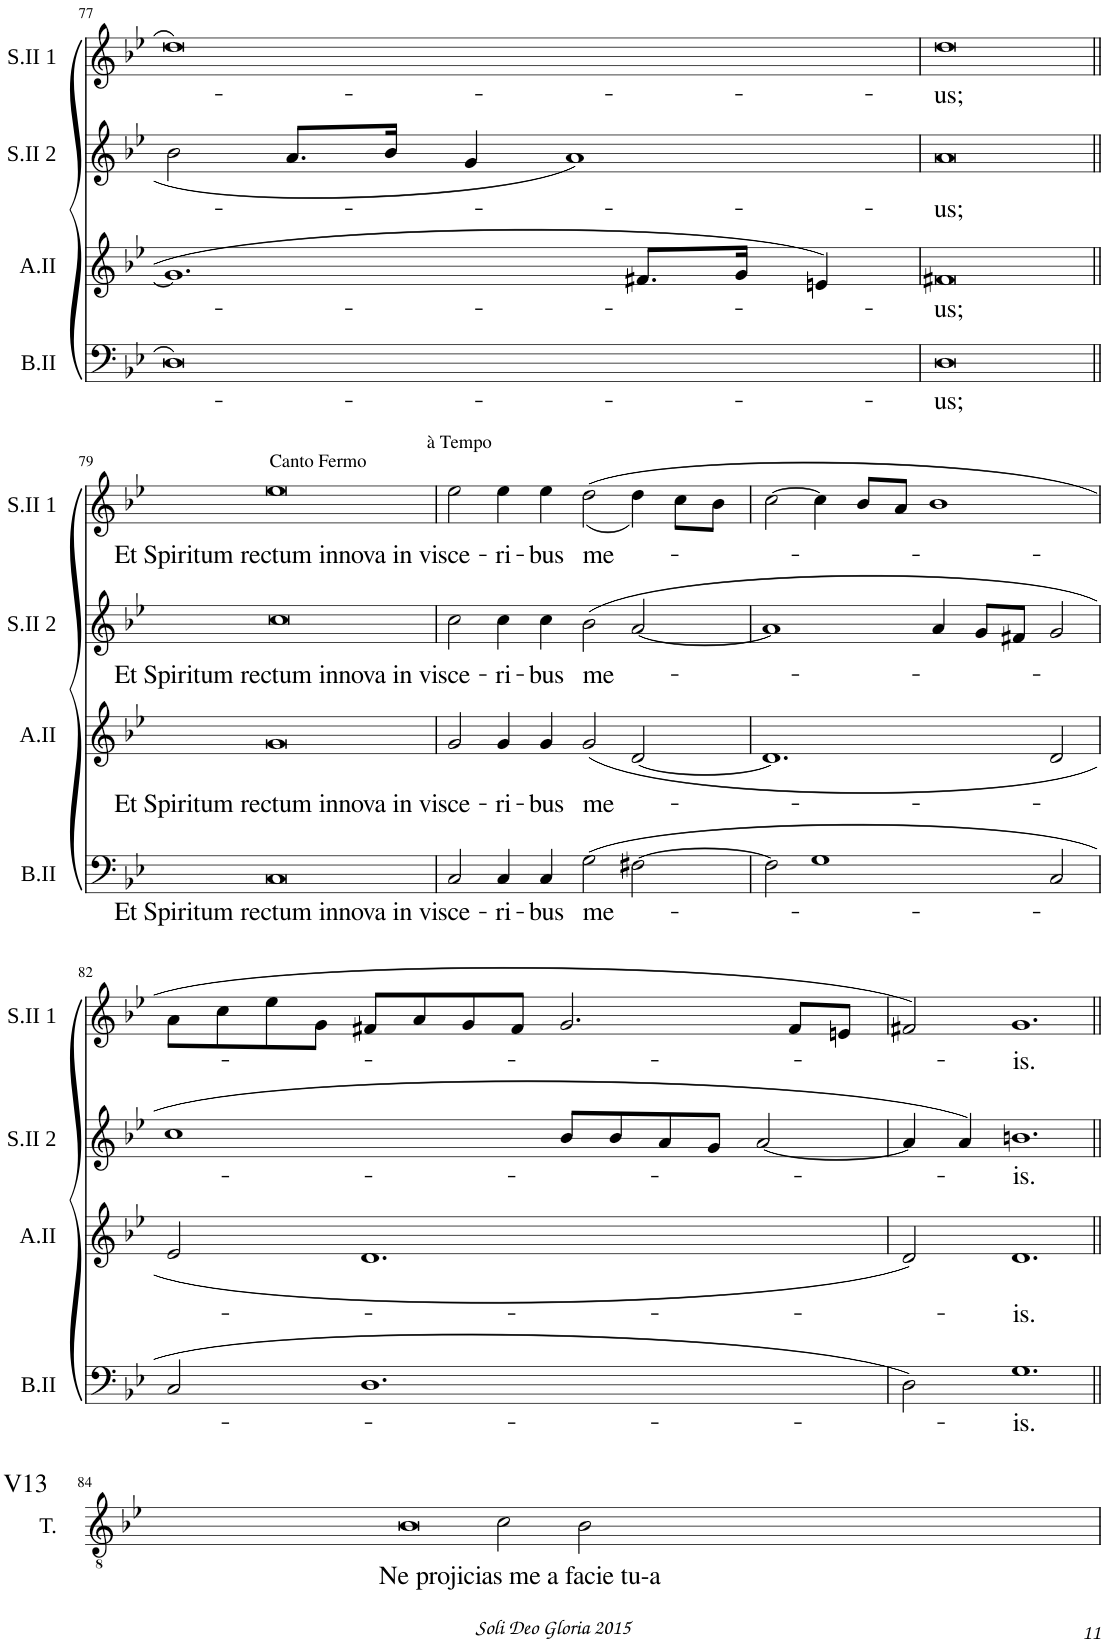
**kern	**text	**kern	**text	**kern	**text	**kern	**text	**kern
*part5	*part5	*part4	*part4	*part3	*part3	*part2	*part2	*part1
*staff5	*staff5	*staff4	*staff4	*staff3	*staff3	*staff2	*staff2	*staff1
*I"Bass II	*	*I"Alto II	*	*I"Soprano II 2	*	*I"Soprano II 1	*	*I"Tenor
*I'B.II	*	*I'A.II	*	*I'S.II 2	*	*I'S.II 1	*	*I'T.
!!LO:PB:g=z
*clefF4	*	*clefG2	*	*clefG2	*	*clefG2	*	*clefGv2
*k[b-e-]	*	*k[b-e-]	*	*k[b-e-]	*	*k[b-e-]	*	*k[b-e-]
*M4/2	*	*M4/2	*	*M4/2	*	*M4/2	*	*M4/2
=77	=77	=77	=77	=77	=77	=77	=77	=77
0D	.	1.g]	.	2b-\	.	0dd	.	0r
.	.	.	.	8.a/L	.	.	.	.
.	.	.	.	16b-/Jk	.	.	.	.
.	.	.	.	4g/	.	.	.	.
.	.	.	.	1a	.	.	.	.
.	.	8.f#X/L	.	.	.	.	.	.
.	.	16g/Jk	.	.	.	.	.	.
.	.	4en/	.	.	.	.	.	.
=78	=78	=78	=78	=78	=78	=78	=78	=78
!	!LO:LY:b	!	!LO:LY:b	!	!LO:LY:b	!	!LO:LY:b	!
0D	-us;	0f#X	-us;	0a	-us;	0dd	-us;	0r
!!LO:LB:g=z
=79||	=79||	=79||	=79||	=79||	=79||	=79||	=79||	=79||
!	!LO:LY:b	!	!LO:LY:b	!	!LO:LY:b	!	!LO:LY:b	!
0C	Et Spiritum rectum innova in vi-	0g	Et Spiritum rectum innova in vi-	0cc	Et Spiritum rectum innova in vi-	0ee-	Et Spiritum rectum innova in vi-	0r
=80	=80	=80	=80	=80	=80	=80	=80	=80
!	!LO:LY:b	!	!LO:LY:b	!	!LO:LY:b	!	!LO:LY:b	!
2C/	-sce-	2g/	-sce-	2cc\	-sce-	2ee-\	-sce-	0r
!	!LO:LY:b	!	!LO:LY:b	!	!LO:LY:b	!	!LO:LY:b	!
4C/	-ri-	4g/	-ri-	4cc\	-ri-	4ee-\	-ri-	.
!	!LO:LY:b	!	!LO:LY:b	!	!LO:LY:b	!	!LO:LY:b	!
4C/	-bus	4g/	-bus	4cc\	-bus	4ee-\	-bus	.
!	!LO:LY:b	!	!LO:LY:b	!	!LO:LY:b	!	!LO:LY:b	!
(>2G\	me-	(2g/	me-	(2b-\	me-	(<(2dd\	me-	.
[2F#X\	.	[2d/	.	[2a/	.	4dd\)	.	.
.	.	.	.	.	.	8cc\L	.	.
.	.	.	.	.	.	8b-\J	.	.
=81	=81	=81	=81	=81	=81	=81	=81	=81
2F#\]	.	1.d]	.	1a]	.	[2cc\	.	0r
1G	.	.	.	.	.	4cc\]	.	.
.	.	.	.	.	.	8b-/L	.	.
.	.	.	.	.	.	8a/J	.	.
.	.	.	.	4a/	.	1b-	.	.
.	.	.	.	8g/L	.	.	.	.
.	.	.	.	8f#X/J	.	.	.	.
2C/	.	2d/	.	2g/	.	.	.	.
!!LO:LB:g=z
=82	=82	=82	=82	=82	=82	=82	=82	=82
2C/	.	2e-/	.	1cc	.	8a\L	.	0r
.	.	.	.	.	.	8cc\	.	.
.	.	.	.	.	.	8ee-\	.	.
.	.	.	.	.	.	8g\J	.	.
1.D	.	1.d	.	.	.	8f#X/L	.	.
.	.	.	.	.	.	8a/	.	.
.	.	.	.	.	.	8g/	.	.
.	.	.	.	.	.	8f#/J	.	.
.	.	.	.	8b-/L	.	2.g/	.	.
.	.	.	.	8b-/	.	.	.	.
.	.	.	.	8a/	.	.	.	.
.	.	.	.	8g/J	.	.	.	.
.	.	.	.	[2a/	.	.	.	.
.	.	.	.	.	.	8f#/L	.	.
.	.	.	.	.	.	8en/J	.	.
=83	=83	=83	=83	=83	=83	=83	=83	=83
2D\)	.	2d/)	.	4a/]	.	2f#X/)	.	0r
.	.	.	.	4a/)	.	.	.	.
!	!LO:LY:b	!	!LO:LY:b	!	!LO:LY:b	!	!LO:LY:b	!
1.G	-is.	1.d	-is.	1.bn	-is.	1.g	-is.	.
!!LO:LB:g=z
=84||	=84||	=84||	=84||	=84||	=84||	=84||	=84||	=84||
!	!	!	!	!	!	!	!	!LO:TX:a:t=V13
!	!	!	!	!	!	!	!	!LO:TX:b:t=Ne projicias me a facie tu-a
0r	.	0r	.	0r	.	0r	.	0B-
1ryy	.	1ryy	.	1ryy	.	1ryy	.	2c\
.	.	.	.	.	.	.	.	2B-\
=	=	=	=	=	=	=	=	=
*-	*-	*-	*-	*-	*-	*-	*-	*-
